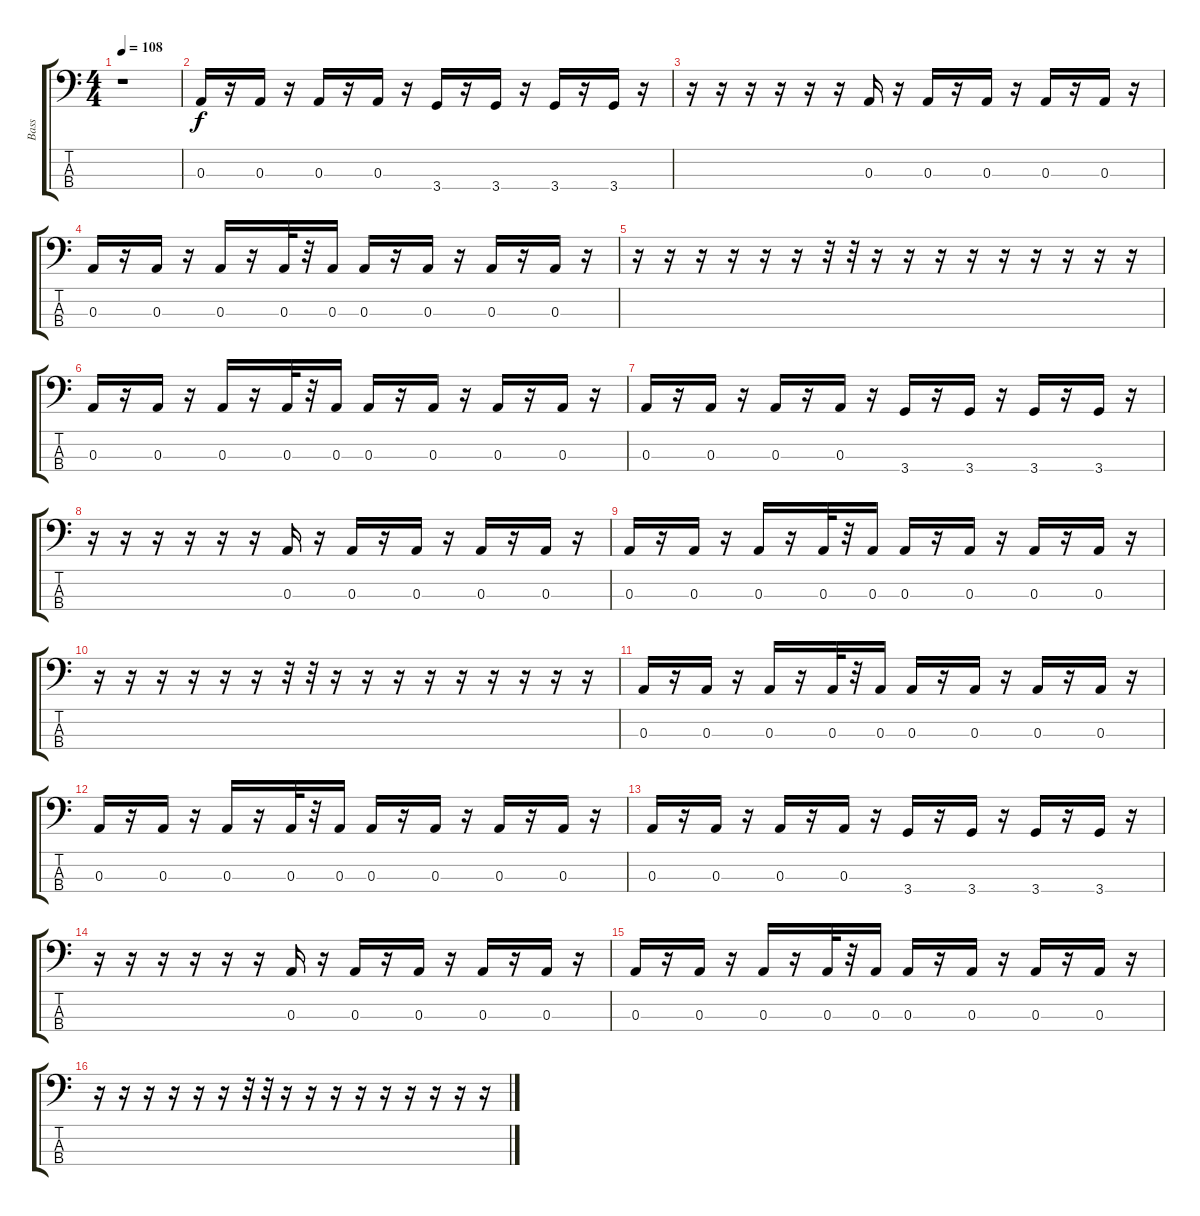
\track ("Bass       " "Bass      ") {instrument electricbassfinger}
\staff {score tabs}
\tuning (G2 D2 A1 E1) {hide}
\ts (4 4)
\tempo 108
\clef f4
\ks c
r.1{dy f} |
0.3.16 r.16 0.3.16 r.16 0.3.16 r.16 0.3.16 r.16 3.4.16 r.16 3.4.16 r.16 3.4.16 r.16 3.4.16 r.16 |
r.16 r.16 r.16 r.16 r.16 r.16 0.3.16 r.16 0.3.16 r.16 0.3.16 r.16 0.3.16 r.16 0.3.16 r.16 |
0.3.16 r.16 0.3.16 r.16 0.3.16 r.16 0.3.32 r.32 0.3.16 0.3.16 r.16 0.3.16 r.16 0.3.16 r.16 0.3.16 r.16 |
r.16 r.16 r.16 r.16 r.16 r.16 r.32 r.32 r.16 r.16 r.16 r.16 r.16 r.16 r.16 r.16 r.16 |
0.3.16 r.16 0.3.16 r.16 0.3.16 r.16 0.3.32 r.32 0.3.16 0.3.16 r.16 0.3.16 r.16 0.3.16 r.16 0.3.16 r.16 |
0.3.16 r.16 0.3.16 r.16 0.3.16 r.16 0.3.16 r.16 3.4.16 r.16 3.4.16 r.16 3.4.16 r.16 3.4.16 r.16 |
r.16 r.16 r.16 r.16 r.16 r.16 0.3.16 r.16 0.3.16 r.16 0.3.16 r.16 0.3.16 r.16 0.3.16 r.16 |
0.3.16 r.16 0.3.16 r.16 0.3.16 r.16 0.3.32 r.32 0.3.16 0.3.16 r.16 0.3.16 r.16 0.3.16 r.16 0.3.16 r.16 |
r.16 r.16 r.16 r.16 r.16 r.16 r.32 r.32 r.16 r.16 r.16 r.16 r.16 r.16 r.16 r.16 r.16 |
0.3.16 r.16 0.3.16 r.16 0.3.16 r.16 0.3.32 r.32 0.3.16 0.3.16 r.16 0.3.16 r.16 0.3.16 r.16 0.3.16 r.16 |
0.3.16 r.16 0.3.16 r.16 0.3.16 r.16 0.3.32 r.32 0.3.16 0.3.16 r.16 0.3.16 r.16 0.3.16 r.16 0.3.16 r.16 |
0.3.16 r.16 0.3.16 r.16 0.3.16 r.16 0.3.16 r.16 3.4.16 r.16 3.4.16 r.16 3.4.16 r.16 3.4.16 r.16 |
r.16 r.16 r.16 r.16 r.16 r.16 0.3.16 r.16 0.3.16 r.16 0.3.16 r.16 0.3.16 r.16 0.3.16 r.16 |
0.3.16 r.16 0.3.16 r.16 0.3.16 r.16 0.3.32 r.32 0.3.16 0.3.16 r.16 0.3.16 r.16 0.3.16 r.16 0.3.16 r.16 |
r.16 r.16 r.16 r.16 r.16 r.16 r.32 r.32 r.16 r.16 r.16 r.16 r.16 r.16 r.16 r.16 r.16
